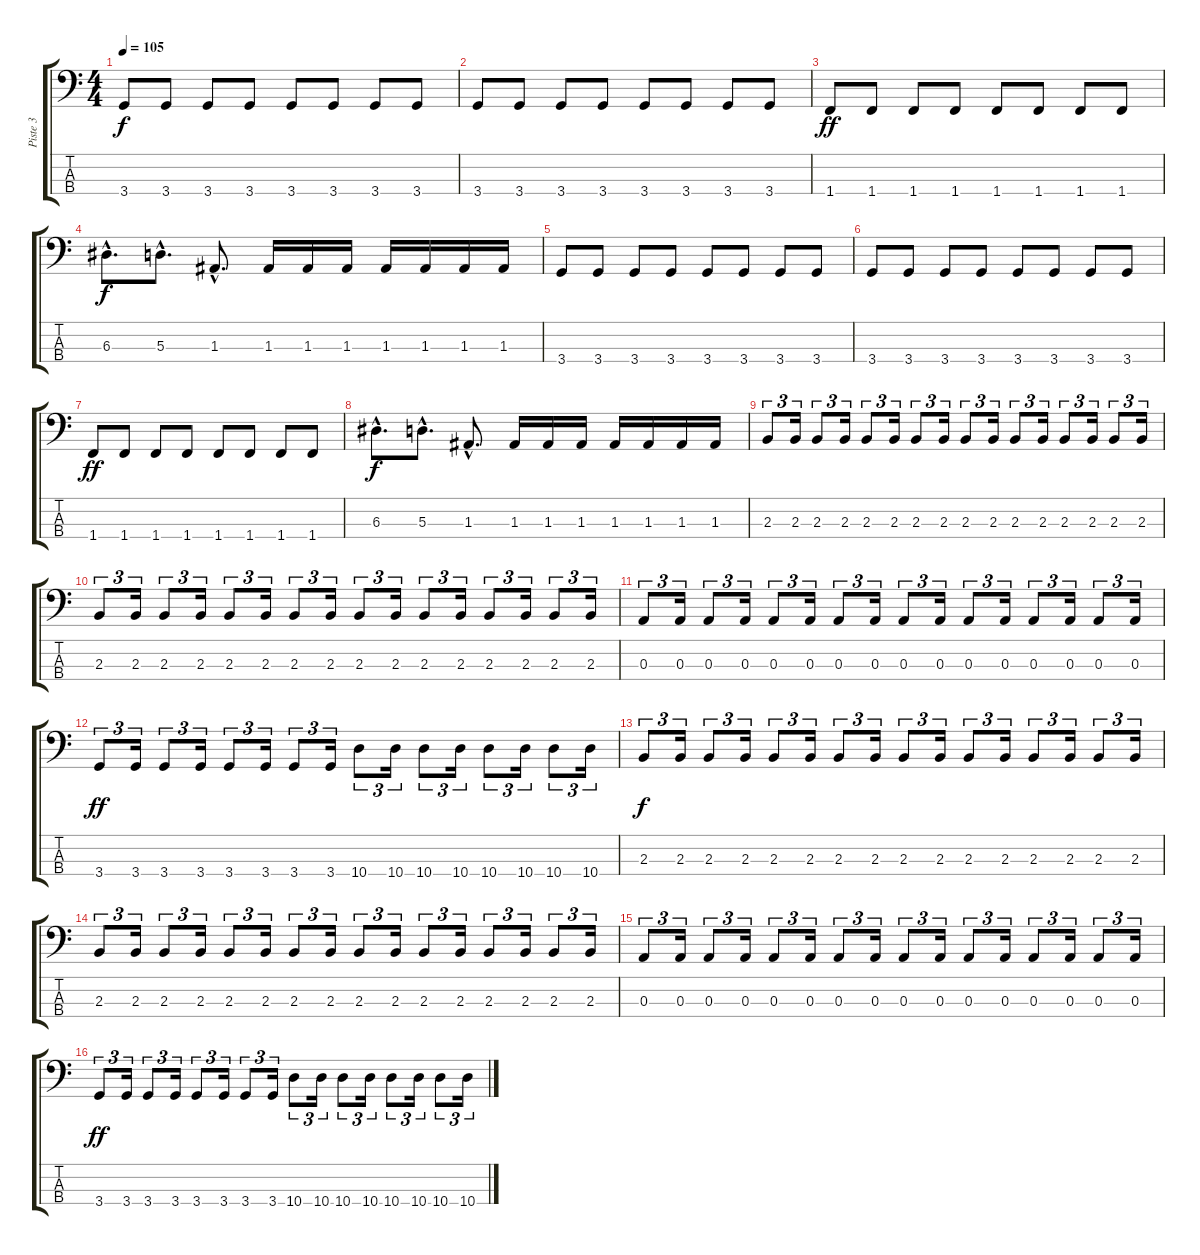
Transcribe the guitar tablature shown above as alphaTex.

\track ("Piste 3" "Piste 3") {instrument electricbassfinger}
\staff {score tabs}
\tuning (G2 D2 A1 E1) {hide}
\ts (4 4)
\tempo 105
\clef f4
\ks c
3.4.8{dy f instrument electricbassfinger} 3.4.8 3.4.8 3.4.8 3.4.8 3.4.8 3.4.8 3.4.8 |
3.4.8 3.4.8 3.4.8 3.4.8 3.4.8 3.4.8 3.4.8 3.4.8 |
1.4.8{dy ff} 1.4.8 1.4.8 1.4.8 1.4.8 1.4.8 1.4.8 1.4.8 |
6.3{hac}.8{d dy f} 5.3{hac}.8{d} 1.3{hac}.8{d} 1.3.16 1.3.16 1.3.16 1.3.16 1.3.16 1.3.16 1.3.16 |
3.4.8 3.4.8 3.4.8 3.4.8 3.4.8 3.4.8 3.4.8 3.4.8 |
3.4.8 3.4.8 3.4.8 3.4.8 3.4.8 3.4.8 3.4.8 3.4.8 |
1.4.8{dy ff} 1.4.8 1.4.8 1.4.8 1.4.8 1.4.8 1.4.8 1.4.8 |
6.3{hac}.8{d dy f} 5.3{hac}.8{d} 1.3{hac}.8{d} 1.3.16 1.3.16 1.3.16 1.3.16 1.3.16 1.3.16 1.3.16 |
2.3.8{tu (3 2)} 2.3.16{tu (3 2)} 2.3.8{tu (3 2)} 2.3.16{tu (3 2)} 2.3.8{tu (3 2)} 2.3.16{tu (3 2)} 2.3.8{tu (3 2)} 2.3.16{tu (3 2)} 2.3.8{tu (3 2)} 2.3.16{tu (3 2)} 2.3.8{tu (3 2)} 2.3.16{tu (3 2)} 2.3.8{tu (3 2)} 2.3.16{tu (3 2)} 2.3.8{tu (3 2)} 2.3.16{tu (3 2)} |
2.3.8{tu (3 2)} 2.3.16{tu (3 2)} 2.3.8{tu (3 2)} 2.3.16{tu (3 2)} 2.3.8{tu (3 2)} 2.3.16{tu (3 2)} 2.3.8{tu (3 2)} 2.3.16{tu (3 2)} 2.3.8{tu (3 2)} 2.3.16{tu (3 2)} 2.3.8{tu (3 2)} 2.3.16{tu (3 2)} 2.3.8{tu (3 2)} 2.3.16{tu (3 2)} 2.3.8{tu (3 2)} 2.3.16{tu (3 2)} |
0.3.8{tu (3 2)} 0.3.16{tu (3 2)} 0.3.8{tu (3 2)} 0.3.16{tu (3 2)} 0.3.8{tu (3 2)} 0.3.16{tu (3 2)} 0.3.8{tu (3 2)} 0.3.16{tu (3 2)} 0.3.8{tu (3 2)} 0.3.16{tu (3 2)} 0.3.8{tu (3 2)} 0.3.16{tu (3 2)} 0.3.8{tu (3 2)} 0.3.16{tu (3 2)} 0.3.8{tu (3 2)} 0.3.16{tu (3 2)} |
3.4.8{tu (3 2) dy ff} 3.4.16{tu (3 2)} 3.4.8{tu (3 2)} 3.4.16{tu (3 2)} 3.4.8{tu (3 2)} 3.4.16{tu (3 2)} 3.4.8{tu (3 2)} 3.4.16{tu (3 2)} 10.4.8{tu (3 2)} 10.4.16{tu (3 2)} 10.4.8{tu (3 2)} 10.4.16{tu (3 2)} 10.4.8{tu (3 2)} 10.4.16{tu (3 2)} 10.4.8{tu (3 2)} 10.4.16{tu (3 2)} |
2.3.8{tu (3 2) dy f} 2.3.16{tu (3 2)} 2.3.8{tu (3 2)} 2.3.16{tu (3 2)} 2.3.8{tu (3 2)} 2.3.16{tu (3 2)} 2.3.8{tu (3 2)} 2.3.16{tu (3 2)} 2.3.8{tu (3 2)} 2.3.16{tu (3 2)} 2.3.8{tu (3 2)} 2.3.16{tu (3 2)} 2.3.8{tu (3 2)} 2.3.16{tu (3 2)} 2.3.8{tu (3 2)} 2.3.16{tu (3 2)} |
2.3.8{tu (3 2)} 2.3.16{tu (3 2)} 2.3.8{tu (3 2)} 2.3.16{tu (3 2)} 2.3.8{tu (3 2)} 2.3.16{tu (3 2)} 2.3.8{tu (3 2)} 2.3.16{tu (3 2)} 2.3.8{tu (3 2)} 2.3.16{tu (3 2)} 2.3.8{tu (3 2)} 2.3.16{tu (3 2)} 2.3.8{tu (3 2)} 2.3.16{tu (3 2)} 2.3.8{tu (3 2)} 2.3.16{tu (3 2)} |
0.3.8{tu (3 2)} 0.3.16{tu (3 2)} 0.3.8{tu (3 2)} 0.3.16{tu (3 2)} 0.3.8{tu (3 2)} 0.3.16{tu (3 2)} 0.3.8{tu (3 2)} 0.3.16{tu (3 2)} 0.3.8{tu (3 2)} 0.3.16{tu (3 2)} 0.3.8{tu (3 2)} 0.3.16{tu (3 2)} 0.3.8{tu (3 2)} 0.3.16{tu (3 2)} 0.3.8{tu (3 2)} 0.3.16{tu (3 2)} |
3.4.8{tu (3 2) dy ff} 3.4.16{tu (3 2)} 3.4.8{tu (3 2)} 3.4.16{tu (3 2)} 3.4.8{tu (3 2)} 3.4.16{tu (3 2)} 3.4.8{tu (3 2)} 3.4.16{tu (3 2)} 10.4.8{tu (3 2)} 10.4.16{tu (3 2)} 10.4.8{tu (3 2)} 10.4.16{tu (3 2)} 10.4.8{tu (3 2)} 10.4.16{tu (3 2)} 10.4.8{tu (3 2)} 10.4.16{tu (3 2)}
